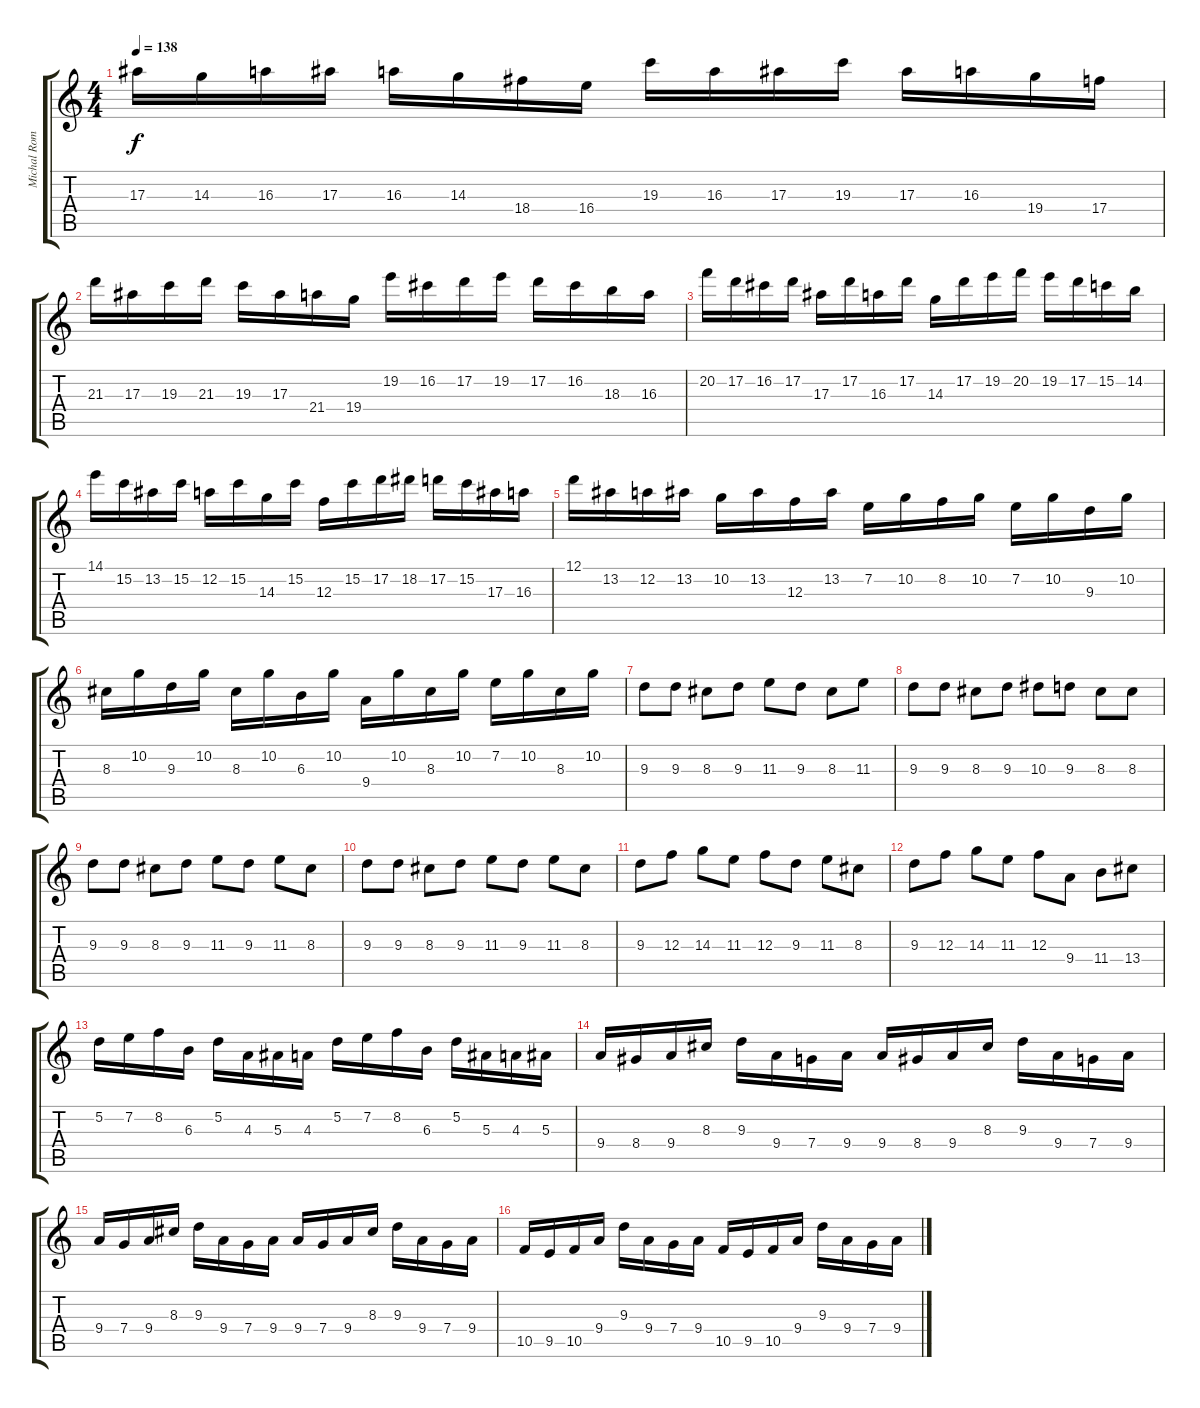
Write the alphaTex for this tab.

\track ("Michal Romeo" "Michal Rom") {instrument distortionguitar}
\staff {score tabs}
\tuning (D4 A3 F3 C3 G2 D2) {hide}
\ts (4 4)
\tempo 138
\clef g2
\ks c
17.3.16{dy f} 14.3.16 16.3.16 17.3.16 16.3.16 14.3.16 18.4.16 16.4.16 19.3.16 16.3.16 17.3.16 19.3.16 17.3.16 16.3.16 19.4.16 17.4.16 |
21.3.16 17.3.16 19.3.16 21.3.16 19.3.16 17.3.16 21.4.16 19.4.16 19.2.16 16.2.16 17.2.16 19.2.16 17.2.16 16.2.16 18.3.16 16.3.16 |
20.2.16 17.2.16 16.2.16 17.2.16 17.3.16 17.2.16 16.3.16 17.2.16 14.3.16 17.2.16 19.2.16 20.2.16 19.2.16 17.2.16 15.2.16 14.2.16 |
14.1.16 15.2.16 13.2.16 15.2.16 12.2.16 15.2.16 14.3.16 15.2.16 12.3.16 15.2.16 17.2.16 18.2.16 17.2.16 15.2.16 17.3.16 16.3.16 |
12.1.16 13.2.16 12.2.16 13.2.16 10.2.16 13.2.16 12.3.16 13.2.16 7.2.16 10.2.16 8.2.16 10.2.16 7.2.16 10.2.16 9.3.16 10.2.16 |
8.3.16 10.2.16 9.3.16 10.2.16 8.3.16 10.2.16 6.3.16 10.2.16 9.4.16 10.2.16 8.3.16 10.2.16 7.2.16 10.2.16 8.3.16 10.2.16 |
9.3.8 9.3.8 8.3.8 9.3.8 11.3.8 9.3.8 8.3.8 11.3.8 |
9.3.8 9.3.8 8.3.8 9.3.8 10.3.8 9.3.8 8.3.8 8.3.8 |
9.3.8 9.3.8 8.3.8 9.3.8 11.3.8 9.3.8 11.3.8 8.3.8 |
9.3.8 9.3.8 8.3.8 9.3.8 11.3.8 9.3.8 11.3.8 8.3.8 |
9.3.8 12.3.8 14.3.8 11.3.8 12.3.8 9.3.8 11.3.8 8.3.8 |
9.3.8 12.3.8 14.3.8 11.3.8 12.3.8 9.4.8 11.4.8 13.4.8 |
5.2.16 7.2.16 8.2.16 6.3.16 5.2.16 4.3.16 5.3.16 4.3.16 5.2.16 7.2.16 8.2.16 6.3.16 5.2.16 5.3.16 4.3.16 5.3.16 |
9.4.16 8.4.16 9.4.16 8.3.16 9.3.16 9.4.16 7.4.16 9.4.16 9.4.16 8.4.16 9.4.16 8.3.16 9.3.16 9.4.16 7.4.16 9.4.16 |
9.4.16 7.4.16 9.4.16 8.3.16 9.3.16 9.4.16 7.4.16 9.4.16 9.4.16 7.4.16 9.4.16 8.3.16 9.3.16 9.4.16 7.4.16 9.4.16 |
10.5.16 9.5.16 10.5.16 9.4.16 9.3.16 9.4.16 7.4.16 9.4.16 10.5.16 9.5.16 10.5.16 9.4.16 9.3.16 9.4.16 7.4.16 9.4.16
